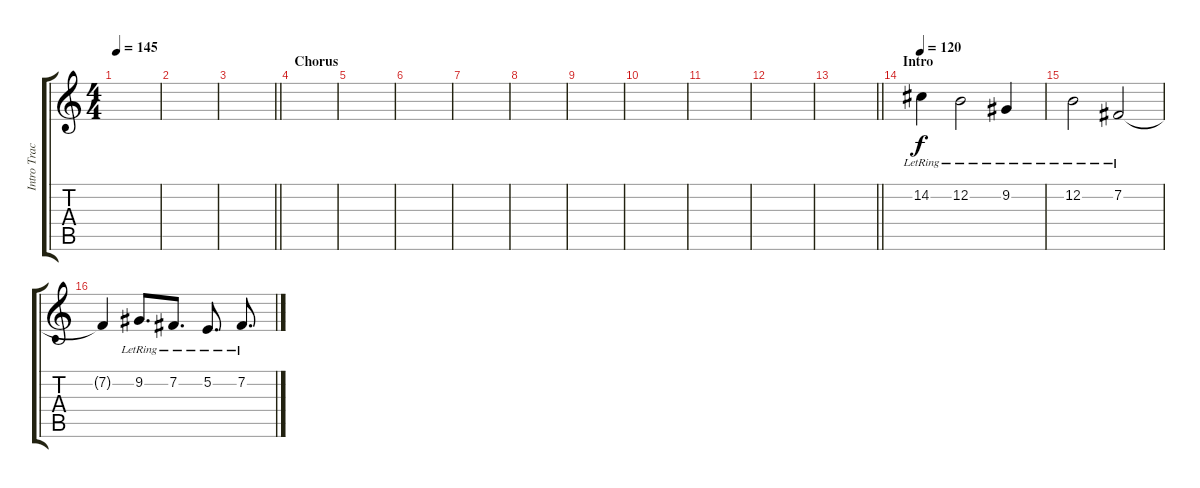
\track ("Intro Track" "Intro Trac") {instrument brightacousticpiano}
\staff {score tabs}
\tuning (E4 B3 G3 D3 A2 E2) {hide}
\ts (4 4)
\tempo 145
\clef g2
\ks c
|
|
\barLineRight lightlight
|
\section ("" "Chorus")
|
|
|
|
|
|
|
|
|
\barLineRight lightlight
|
\section ("" "Intro")
\tempo 120
14.2{lr}.4 12.2{lr}.2 9.2{lr}.4 |
12.2{lr}.2 7.2{lr}.2 |
7.2{t}.4 9.2{lr}.8{d} 7.2{lr}.8{d} 5.2{lr}.8{d} 7.2{lr}.8{d}
